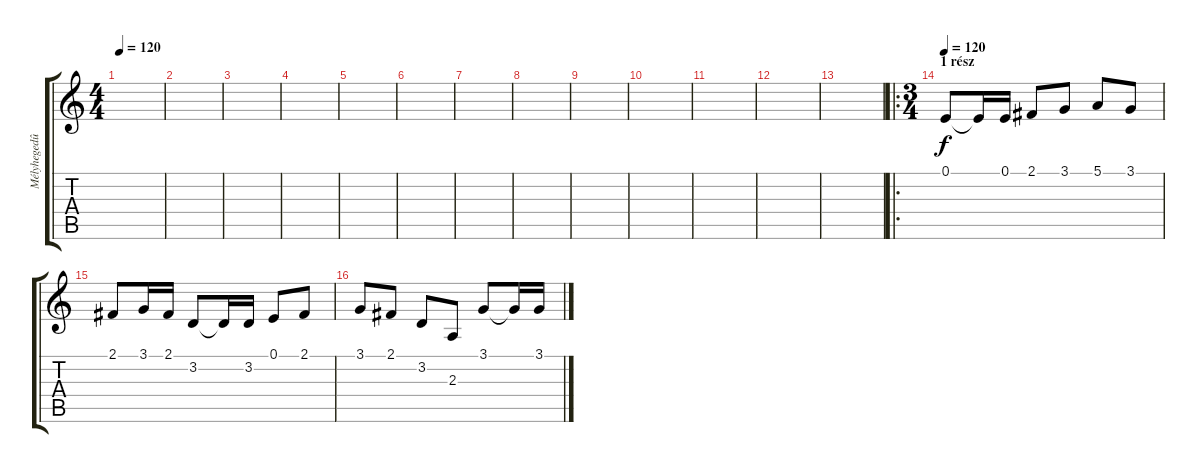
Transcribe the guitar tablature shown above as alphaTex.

\track ("Mélyhegedû" "Mélyhegedû") {instrument viola}
\staff {score tabs}
\tuning (E4 B3 G3 D3 A2 E2) {hide}
\ts (4 4)
\tempo 120
\clef g2
\ks c
|
|
|
|
|
|
|
|
|
|
|
|
|
\ro
\ts (3 4)
\section ("" "1 rész")
\tempo 120
0.1.8 0.1{t}.16 0.1.16 2.1.8 3.1.8 5.1.8 3.1.8 |
2.1.8 3.1.16 2.1.16 3.2.8 3.2{t}.16 3.2.16 0.1.8 2.1.8 |
3.1.8 2.1.8 3.2.8 2.3.8 3.1.8 3.1{t}.16 3.1.16
